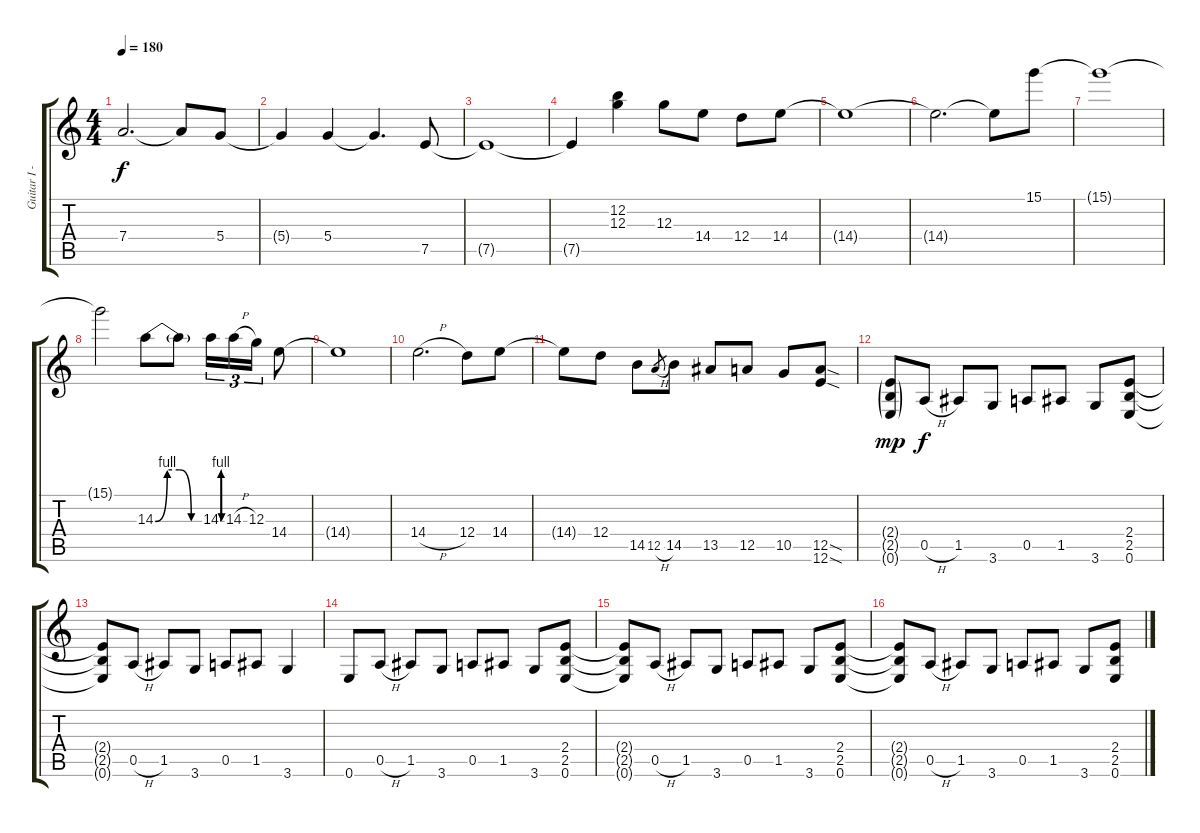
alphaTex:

\track ("Guitar I - James" "Guitar I -") {instrument distortionguitar}
\staff {score tabs}
\tuning (E4 B3 G3 D3 A2 E2) {hide}
\ts (4 4)
\tempo 180
\clef g2
\ks c
7.4{t}.2{d dy f} 7.4{t}.8 5.4.8 |
5.4{t}.4 5.4.4 5.4{t}.4{d} 7.5.8 |
7.5{t}.1 |
7.5{t}.4 (12.2 12.3).4 12.3.8 14.4.8 12.4.8 14.4.8 |
14.4{t}.1 |
14.4{t}.2{d} 14.4{t}.8 15.1.8 |
15.1{t}.1 |
15.1{t}.2 14.3{be (custom 0 0 15 4 30 4 45 0 60 0)}.8 14.3{t}.8 14.3{be (custom 0 0 15 4 30 4 45 0 60 0)}.16{tu (3 2)} 14.3{h}.16{tu (3 2)} 12.3.16{tu (3 2)} 14.4.8 |
14.4{t}.1 |
14.4{h}.2{d} 12.4.8 14.4.8 |
14.4{t}.8 12.4.8 14.5.8 12.5{h}.8{gr} 14.5.8 13.5.8 12.5.8 10.5.8 (12.5{sod} 12.6{sod}).8 |
(2.4{g} 2.5{g} 0.6{g}).8{dy mp} 0.5{h}.8{dy f} 1.5.8 3.6.8 0.5.8 1.5.8 3.6.8 (2.4 2.5 0.6).8 |
(2.4{t} 2.5{t} 0.6{t}).8 0.5{h}.8 1.5.8 3.6.8 0.5.8 1.5.8 3.6.4 |
0.6.8 0.5{h}.8 1.5.8 3.6.8 0.5.8 1.5.8 3.6.8 (2.4 2.5 0.6).8 |
(2.4{t} 2.5{t} 0.6{t}).8 0.5{h}.8 1.5.8 3.6.8 0.5.8 1.5.8 3.6.8 (2.4 2.5 0.6).8 |
(2.4{t} 2.5{t} 0.6{t}).8 0.5{h}.8 1.5.8 3.6.8 0.5.8 1.5.8 3.6.8 (2.4 2.5 0.6).8
